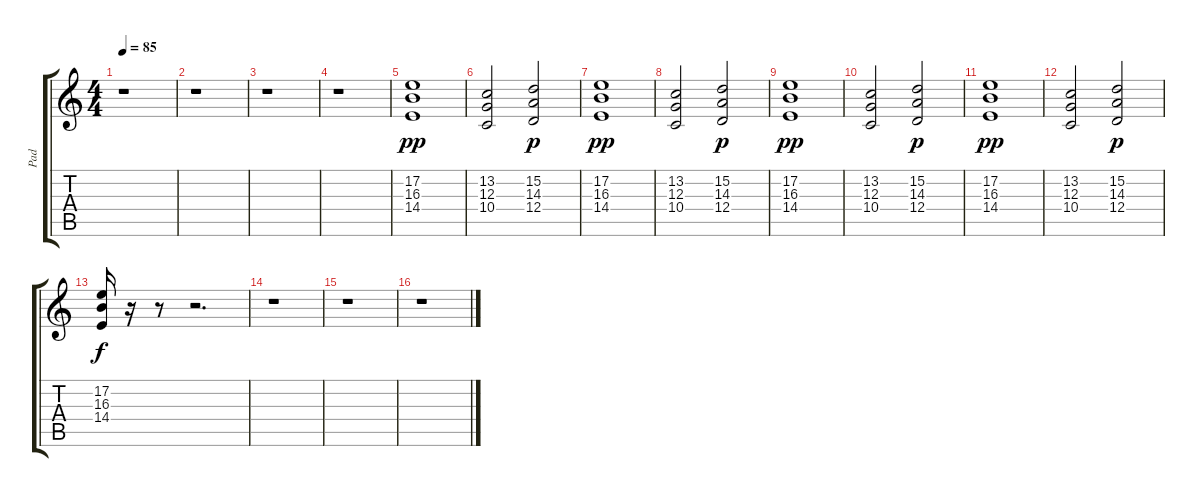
\track ("Pad" "Pad") {instrument pad2warm}
\staff {score tabs}
\tuning (E4 B3 G3 D3 A2 E2) {hide}
\ts (4 4)
\tempo 85
\clef g2
\ks c
r.1{dy f} |
r.1 |
r.1 |
r.1 |
(17.2 16.3 14.4).1{dy pp} |
(13.2 12.3 10.4).2 (15.2 14.3 12.4).2{dy p} |
(17.2 16.3 14.4).1{dy pp} |
(13.2 12.3 10.4).2 (15.2 14.3 12.4).2{dy p} |
(17.2 16.3 14.4).1{dy pp} |
(13.2 12.3 10.4).2 (15.2 14.3 12.4).2{dy p} |
(17.2 16.3 14.4).1{dy pp} |
(13.2 12.3 10.4).2 (15.2 14.3 12.4).2{dy p} |
(17.2 16.3 14.4).16{dy f} r.16 r.8 r.2{d} |
r.1 |
r.1 |
r.1
